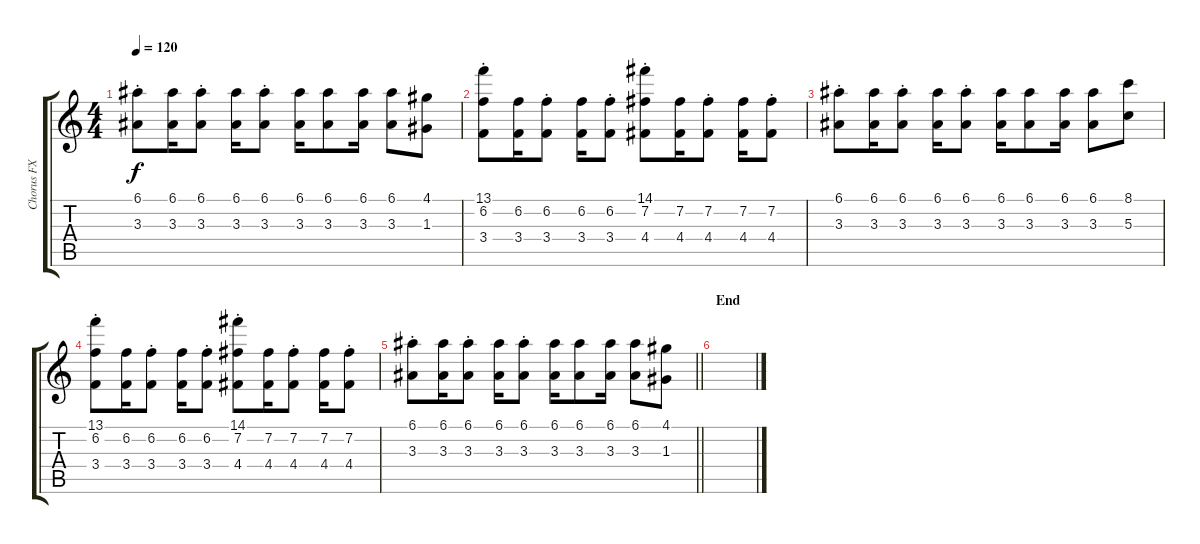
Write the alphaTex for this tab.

\track ("Chorus FX" "Chorus FX") {instrument synthbass1}
\staff {score tabs}
\tuning (E4 B3 G3 D3 A2 E2) {hide}
\ts (4 4)
\tempo 120
\clef g2
\ks c
(6.1 3.3{st}).8{dy f} (6.1 3.3).16 (6.1 3.3{st}).8 (6.1 3.3).16 (6.1 3.3{st}).8 (6.1 3.3).16 (6.1 3.3).8 (6.1 3.3).16 (6.1 3.3).8 (4.1 1.3).8 |
(13.1{st} 6.2 3.4{st}).8 (6.2 3.4).16 (6.2 3.4{st}).8 (6.2 3.4).16 (6.2 3.4{st}).8 (14.1{st} 7.2{st} 4.4{st}).8 (7.2 4.4).16 (7.2 4.4{st}).8 (7.2 4.4).16 (7.2 4.4{st}).8 |
(6.1 3.3{st}).8 (6.1 3.3).16 (6.1 3.3{st}).8 (6.1 3.3).16 (6.1 3.3{st}).8 (6.1 3.3).16 (6.1 3.3).8 (6.1 3.3).16 (6.1 3.3).8 (8.1 5.3).8 |
(13.1{st} 6.2 3.4{st}).8 (6.2 3.4).16 (6.2 3.4{st}).8 (6.2 3.4).16 (6.2 3.4{st}).8 (14.1{st} 7.2{st} 4.4{st}).8 (7.2 4.4).16 (7.2 4.4{st}).8 (7.2 4.4).16 (7.2 4.4{st}).8 |
\barLineRight lightlight
(6.1 3.3{st}).8 (6.1 3.3).16 (6.1 3.3{st}).8 (6.1 3.3).16 (6.1 3.3{st}).8 (6.1 3.3).16 (6.1 3.3).8 (6.1 3.3).16 (6.1 3.3).8 (4.1 1.3).8 |
\section ("" "End")
